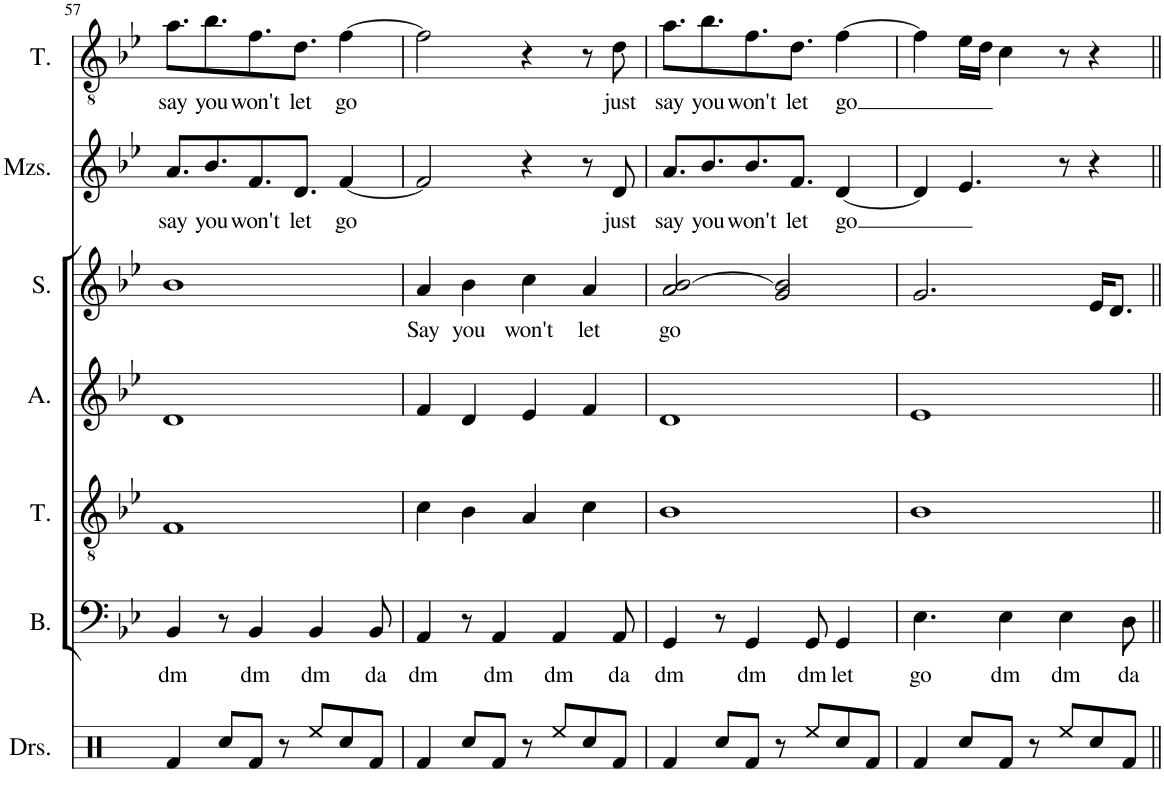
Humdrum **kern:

**kern	**kern	**text	**kern	**kern	**kern	**text	**kern	**text	**kern	**text
*part7	*part6	*part6	*part5	*part4	*part3	*part3	*part2	*part2	*part1	*part1
*staff7	*staff6	*staff6	*staff5	*staff4	*staff3	*staff3	*staff2	*staff2	*staff1	*staff1
*I"Drumset	*I"Bass	*	*I"Tenor	*I"Alto	*I"Soprano	*	*I"Mezzo-soprano	*	*I"Tenor	*
*I'Drs.	*I'B.	*	*I'T.	*I'A.	*I'S.	*	*I'Mzs.	*	*I'T.	*
!!LO:PB:g=z
*clefX	*clefF4	*	*clefGv2	*clefG2	*clefG2	*	*clefG2	*	*clefGv2	*
*k[]	*k[b-e-]	*	*k[b-e-]	*k[b-e-]	*k[b-e-]	*	*k[b-e-]	*	*k[b-e-]	*
*M4/4	*M4/4	*	*M4/4	*M4/4	*M4/4	*	*M4/4	*	*M4/4	*
=57	=57	=57	=57	=57	=57	=57	=57	=57	=57	=57
!	!	!LO:LY:b	!	!	!	!	!	!LO:LY:b	!	!LO:LY:b
4Rf/	4BB-/	dm	1F	1d	1b-	.	8.a/L	say	8.a\L	say
!	!	!	!	!	!	!	!	!LO:LY:b	!	!LO:LY:b
.	.	.	.	.	.	.	8.b-/	you	8.b-\	you
8Rcc/L	8r	.	.	.	.	.	.	.	.	.
!	!	!LO:LY:b	!	!	!	!	!	!LO:LY:b	!	!LO:LY:b
8Rf/J	4BB-/	dm	.	.	.	.	8.f/	won't	8.f\	won't
8r	.	.	.	.	.	.	.	.	.	.
!	!	!	!	!	!	!	!	!LO:LY:b	!	!LO:LY:b
.	.	.	.	.	.	.	8.d/J	let	8.d\J	let
!	!	!LO:LY:b	!	!	!	!	!	!	!	!
8Ree/L	4BB-/	dm	.	.	.	.	.	.	.	.
!	!	!	!	!	!	!	!	!LO:LY:b	!	!LO:LY:b
8Rcc/	.	.	.	.	.	.	[4f/	go	[4f\	go
!	!	!LO:LY:b	!	!	!	!	!	!	!	!
8Rf/J	8BB-/	da	.	.	.	.	.	.	.	.
=58	=58	=58	=58	=58	=58	=58	=58	=58	=58	=58
!	!	!LO:LY:b	!	!	!	!LO:LY:b	!	!	!	!
4Rf/	4AA/	dm	4c\	4f/	4a/	Say	2f/]	.	2f\]	.
!	!	!	!	!	!	!LO:LY:b	!	!	!	!
8Rcc/L	8r	.	4B-\	4d/	4b-\	you	.	.	.	.
!	!	!LO:LY:b	!	!	!	!	!	!	!	!
8Rf/J	4AA/	dm	.	.	.	.	.	.	.	.
!	!	!	!	!	!	!LO:LY:b	!	!	!	!
8r	.	.	4A/	4e-/	4cc\	won't	4r	.	4r	.
!	!	!LO:LY:b	!	!	!	!	!	!	!	!
8Ree/L	4AA/	dm	.	.	.	.	.	.	.	.
!	!	!	!	!	!	!LO:LY:b	!	!	!	!
8Rcc/	.	.	4c\	4f/	4a/	let	8r	.	8r	.
!	!	!LO:LY:b	!	!	!	!	!	!LO:LY:b	!	!LO:LY:b
8Rf/J	8AA/	da	.	.	.	.	8d/	just	8d\	just
=59	=59	=59	=59	=59	=59	=59	=59	=59	=59	=59
!	!	!LO:LY:b	!	!	!	!LO:LY:b	!	!LO:LY:b	!	!LO:LY:b
4Rf/	4GG/	dm	1B-	1d	2a/ [2b-/	go	8.a/L	say	8.a\L	say
!	!	!	!	!	!	!	!	!LO:LY:b	!	!LO:LY:b
.	.	.	.	.	.	.	8.b-/	you	8.b-\	you
8Rcc/L	8r	.	.	.	.	.	.	.	.	.
!	!	!LO:LY:b	!	!	!	!	!	!LO:LY:b	!	!LO:LY:b
8Rf/J	4GG/	dm	.	.	.	.	8.b-/	won't	8.f\	won't
8r	.	.	.	.	2g/ 2b-/]	.	.	.	.	.
!	!	!	!	!	!	!	!	!LO:LY:b	!	!LO:LY:b
.	.	.	.	.	.	.	8.f/J	let	8.d\J	let
!	!	!LO:LY:b	!	!	!	!	!	!	!	!
8Ree/L	8GG/	dm	.	.	.	.	.	.	.	.
!	!	!LO:LY:b	!	!	!	!	!	!LO:LY:b	!	!LO:LY:b
8Rcc/	4GG/	let	.	.	.	.	[4d/	go	[4f\	go
8Rf/J	.	.	.	.	.	.	.	.	.	.
=60	=60	=60	=60	=60	=60	=60	=60	=60	=60	=60
!	!	!LO:LY:b	!	!	!	!	!	!	!	!
4Rf/	4.E-\	go	1B-	1e-	2.g/	.	4d/]	.	4f\]	.
8Rcc/L	.	.	.	.	.	.	4.e-/	.	16e-\LL	.
.	.	.	.	.	.	.	.	.	16d\JJ	.
!	!	!LO:LY:b	!	!	!	!	!	!	!	!
8Rf/J	4E-\	dm	.	.	.	.	.	.	4c\	.
8r	.	.	.	.	.	.	.	.	.	.
!	!	!LO:LY:b	!	!	!	!	!	!	!	!
8Ree/L	4E-\	dm	.	.	.	.	8r	.	8r	.
8Rcc/	.	.	.	.	16e-/KL	.	4r	.	4r	.
.	.	.	.	.	8.d/J	.	.	.	.	.
!	!	!LO:LY:b	!	!	!	!	!	!	!	!
8Rf/J	8D\	da	.	.	.	.	.	.	.	.
=||	=||	=||	=||	=||	=||	=||	=||	=||	=||	=||
*-	*-	*-	*-	*-	*-	*-	*-	*-	*-	*-
